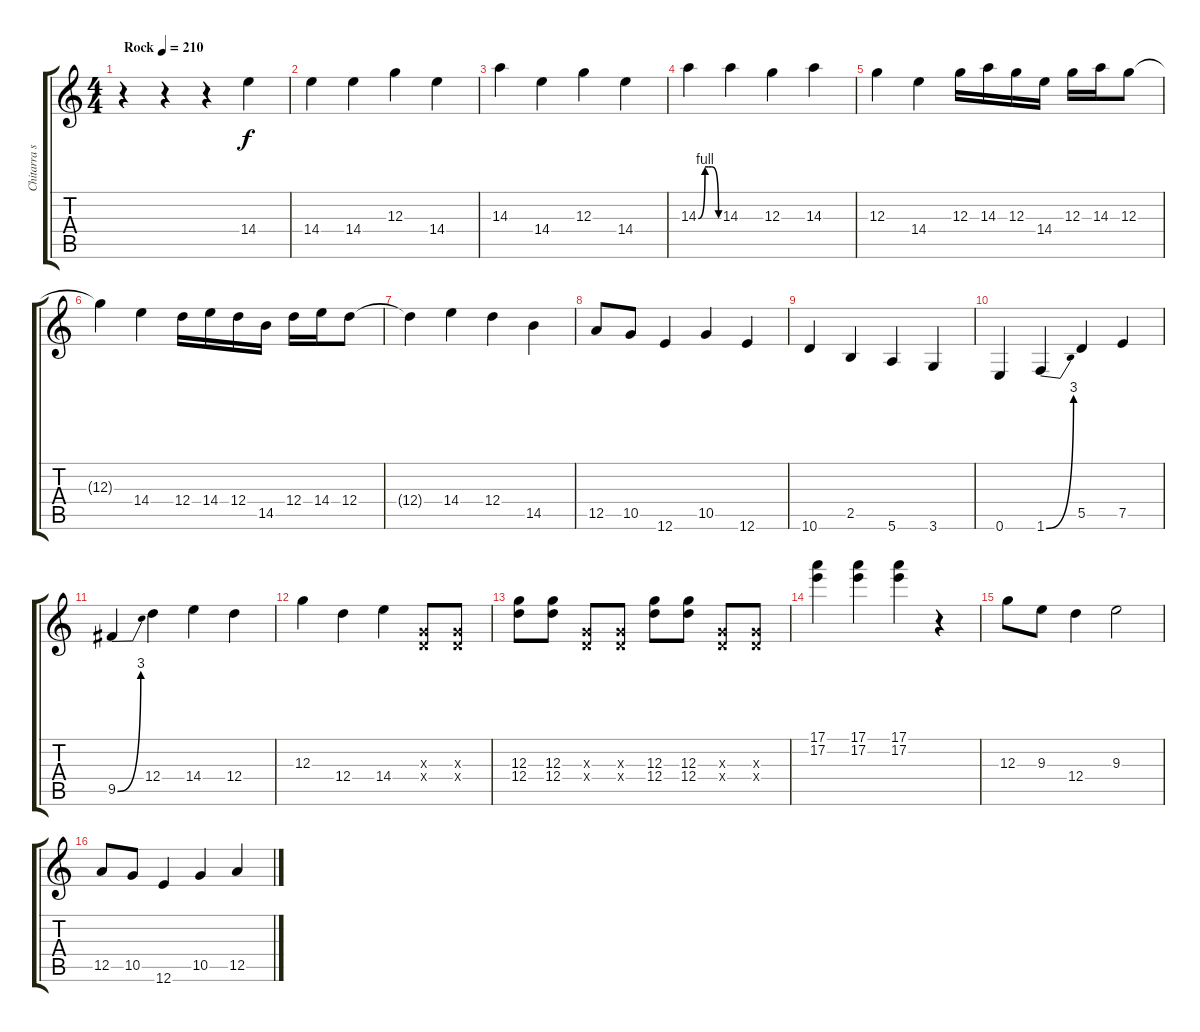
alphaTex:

\track ("Chitarra solo 2" "Chitarra s") {instrument distortionguitar}
\staff {score tabs}
\tuning (E4 B3 G3 D3 A2 E2) {hide}
\ts (4 4)
\tempo (210 "Rock")
\clef g2
\ks c
r.4{dy f instrument distortionguitar} r.4 r.4 14.4.4 |
14.4.4 14.4.4 12.3.4 14.4.4 |
14.3.4 14.4.4 12.3.4 14.4.4 |
14.3{be (custom 0 0 20 4 30 4 40 4 60 0)}.4 14.3.4 12.3.4 14.3.4 |
12.3.4 14.4.4 12.3.16 14.3.16 12.3.16 14.4.16 12.3.16 14.3.16 12.3.8 |
12.3{t}.4 14.4.4 12.4.16 14.4.16 12.4.16 14.5.16 12.4.16 14.4.16 12.4.8 |
12.4{t}.4 14.4.4 12.4.4 14.5.4 |
12.5.8 10.5.8 12.6.4 10.5.4 12.6.4 |
10.6.4 2.5.4 5.6.4 3.6.4 |
0.6.4 1.6{be (bend 0 0 60 12)}.4 5.5.4 7.5.4 |
9.5{be (bend 0 0 60 12)}.4 12.4.4 14.4.4 12.4.4 |
12.3.4 12.4.4 14.4.4 (0.3{x} 0.4{x}).8 (0.3{x} 0.4{x}).8 |
(12.3 12.4).8 (12.3 12.4).8 (0.3{x} 0.4{x}).8 (0.3{x} 0.4{x}).8 (12.3 12.4).8 (12.3 12.4).8 (0.3{x} 0.4{x}).8 (0.3{x} 0.4{x}).8 |
(17.1 17.2).4 (17.1 17.2).4 (17.1 17.2).4 r.4 |
12.3.8 9.3.8 12.4.4 9.3.2 |
12.5.8 10.5.8 12.6.4 10.5.4 12.5.4
